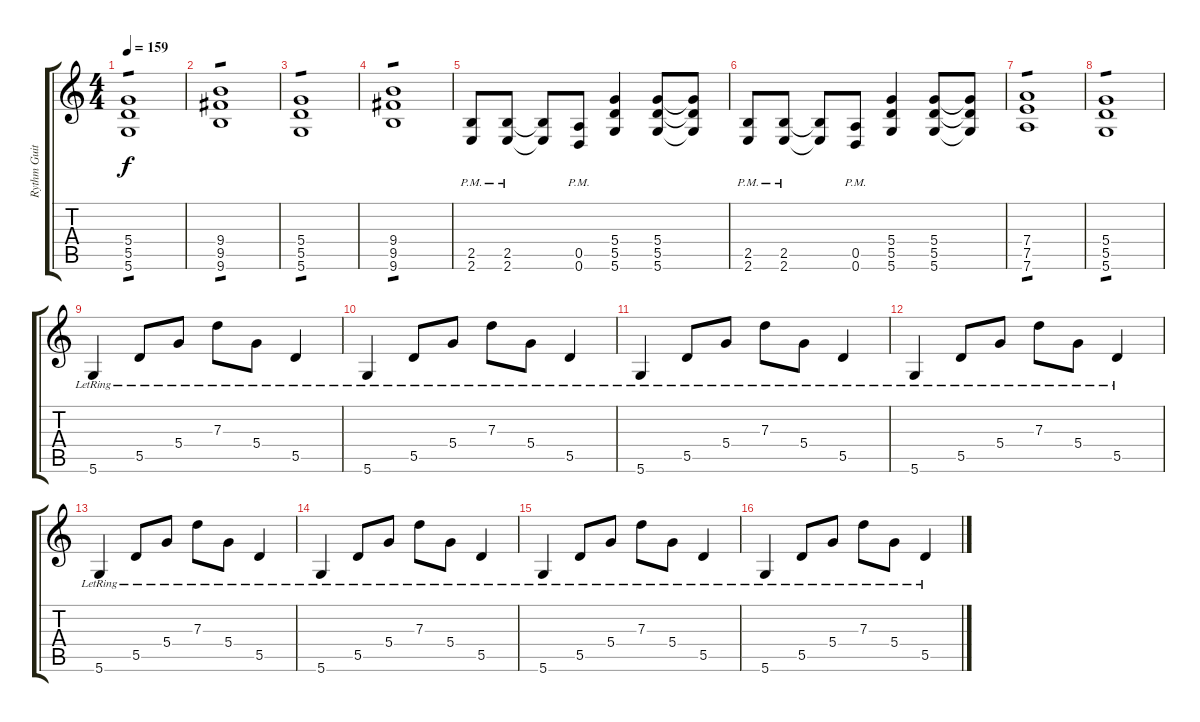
\track ("Rythm Guitar" "Rythm Guit") {instrument distortionguitar}
\staff {score tabs}
\tuning (E4 B3 G3 D3 A2 D2) {hide}
\ts (4 4)
\tempo 159
\clef g2
\ks c
(5.4 5.5 5.6).1{tp 1 dy f} |
(9.4 9.5 9.6).1{tp 1} |
(5.4 5.5 5.6).1{tp 1} |
(9.4 9.5 9.6).1{tp 1} |
(2.5 2.6{pm}).8 (2.5 2.6{pm}).8 (2.5{t} 2.6{t}).8 (0.5 0.6{pm}).8 (5.4 5.5 5.6).4 (5.4 5.5 5.6).8 (5.4{t} 5.5{t} 5.6{t}).8 |
(2.5 2.6{pm}).8 (2.5 2.6{pm}).8 (2.5{t} 2.6{t}).8 (0.5 0.6{pm}).8 (5.4 5.5 5.6).4 (5.4 5.5 5.6).8 (5.4{t} 5.5{t} 5.6{t}).8 |
(7.4 7.5 7.6).1{tp 1} |
(5.4 5.5 5.6).1{tp 1} |
5.6{lr}.4 5.5{lr}.8 5.4{lr}.8 7.3{lr}.8 5.4{lr}.8 5.5{lr}.4 |
5.6{lr}.4 5.5{lr}.8 5.4{lr}.8 7.3{lr}.8 5.4{lr}.8 5.5{lr}.4 |
5.6{lr}.4 5.5{lr}.8 5.4{lr}.8 7.3{lr}.8 5.4{lr}.8 5.5{lr}.4 |
5.6{lr}.4 5.5{lr}.8 5.4{lr}.8 7.3{lr}.8 5.4{lr}.8 5.5{lr}.4 |
5.6{lr}.4 5.5{lr}.8 5.4{lr}.8 7.3{lr}.8 5.4{lr}.8 5.5{lr}.4 |
5.6{lr}.4 5.5{lr}.8 5.4{lr}.8 7.3{lr}.8 5.4{lr}.8 5.5{lr}.4 |
5.6{lr}.4 5.5{lr}.8 5.4{lr}.8 7.3{lr}.8 5.4{lr}.8 5.5{lr}.4 |
5.6{lr}.4 5.5{lr}.8 5.4{lr}.8 7.3{lr}.8 5.4{lr}.8 5.5{lr}.4
